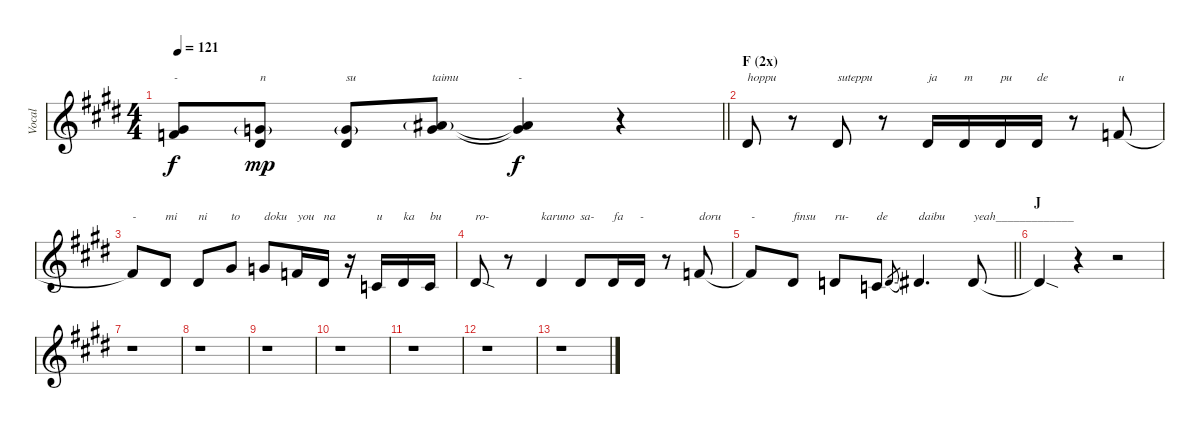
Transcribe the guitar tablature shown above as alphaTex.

\track ("Vocal" "Vocal") {instrument clarinet}
\staff {score}
\tuning (Eb4 Bb3 Gb3 Db3 Ab2 Eb2) {hide}
\ts (4 4)
\tempo 121
\clef g2
\barLineRight lightlight
\ks e
(5.1{t} 7.2{t}).8{txt "-" dy f} (4.1{g} 5.2).8{txt "n" dy mp} (4.1{g} 5.2).8{txt "su"} (7.1{g} 9.2).8{txt "taimu"} (7.1{t} 9.2{t}).4{txt "-" dy f} r.4 |
\section ("" "F (2x)")
0.1.8{txt "hoppu"} r.8 0.1.8{txt "suteppu"} r.8 0.1.16{txt "ja"} 0.1.16{txt "m"} 0.1.16{txt "pu"} 0.1.16{txt "de"} r.8 2.1.8{txt "u"} |
2.1{t}.8{txt "-"} 0.1.8{txt "mi"} 0.1.8{txt "ni"} 5.1.8{txt "to"} 4.1.8{txt "doku"} 2.1.16{txt "you"} 0.1.16{txt "na"} r.16 2.2.16{txt "u"} 0.1.16{txt "ka"} 2.2.16{txt "bu"} |
0.1{sod}.8{txt "ro-"} r.8 0.1.4{txt "karuno"} 0.1.8{txt "sa-"} 0.1.16{txt "fa"} 0.1.16{txt "-"} r.8 2.1.8{txt "doru"} |
\barLineRight lightlight
2.1{t}.8{txt "-"} 0.1.8{txt "finsu"} 4.2.8{txt "ru-"} 2.2.8{txt "de"} 4.2{sl}.8{gr} 5.2.4{d txt "daibu"} 0.1.8{txt "yeah_____________"} |
\section ("" "J")
0.1{sod t}.4 r.4 r.2 |
r.1 |
r.1 |
r.1 |
r.1 |
r.1 |
r.1 |
r.1
